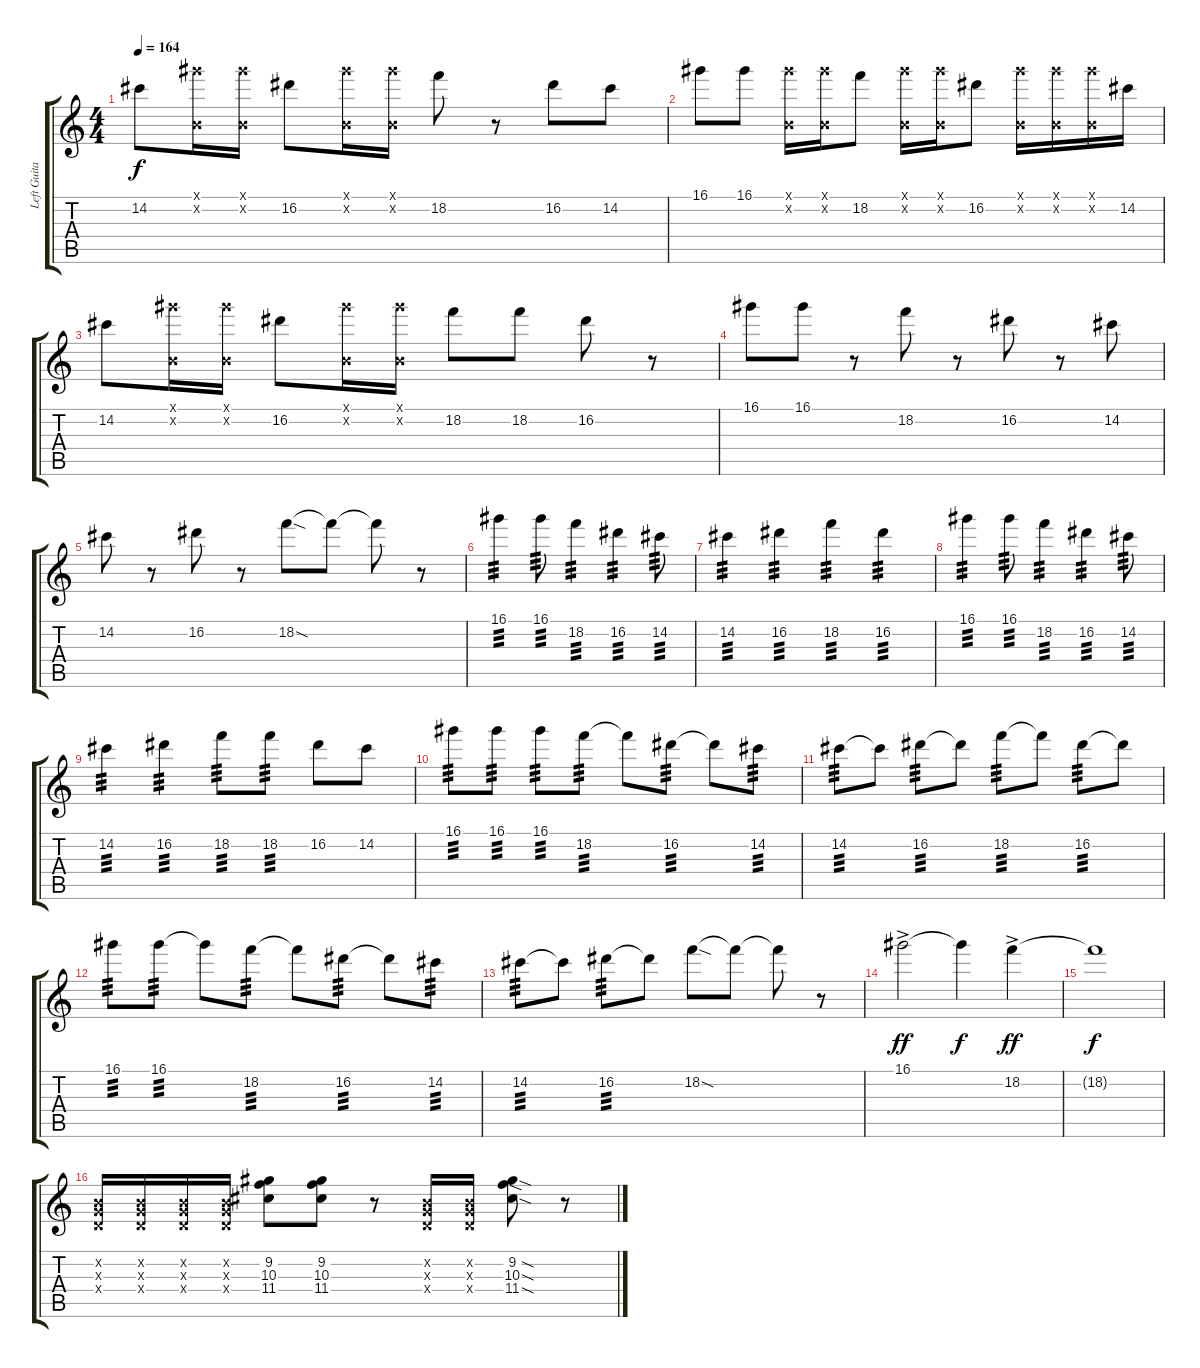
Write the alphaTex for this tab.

\track ("Left Guitar" "Left Guita") {instrument overdrivenguitar bank 255}
\staff {score tabs}
\tuning (E4 B3 G3 D3 A2 E2) {hide}
\ts (4 4)
\tempo 164
\clef g2
\ks c
14.2.8{dy f} (16.1{x} 0.2{x}).16 (16.1{x} 0.2{x}).16 16.2.8 (16.1{x} 0.2{x}).16 (16.1{x} 0.2{x}).16 18.2.8 r.8 16.2.8 14.2.8 |
16.1.8 16.1.8 (16.1{x} 0.2{x}).16 (16.1{x} 0.2{x}).16 18.2.8 (16.1{x} 0.2{x}).16 (16.1{x} 0.2{x}).16 16.2.8 (16.1{x} 0.2{x}).16 (16.1{x} 0.2{x}).16 (16.1{x} 0.2{x}).16 14.2.16 |
14.2.8 (16.1{x} 0.2{x}).16 (16.1{x} 0.2{x}).16 16.2.8 (16.1{x} 0.2{x}).16 (16.1{x} 0.2{x}).16 18.2.8 18.2.8 16.2.8 r.8 |
16.1.8 16.1.8 r.8 18.2.8 r.8 16.2.8 r.8 14.2.8 |
14.2.8 r.8 16.2.8 r.8 18.2{sod}.8 18.2{t}.8 18.2{t}.8 r.8 |
16.1.4{tp 3} 16.1.8{tp 3} 18.2.4{tp 3} 16.2.4{tp 3} 14.2.8{tp 3} |
14.2.4{tp 3} 16.2.4{tp 3} 18.2.4{tp 3} 16.2.4{tp 3} |
16.1.4{tp 3} 16.1.8{tp 3} 18.2.4{tp 3} 16.2.4{tp 3} 14.2.8{tp 3} |
14.2.4{tp 3} 16.2.4{tp 3} 18.2.8{tp 3} 18.2.8{tp 3} 16.2.8 14.2.8 |
16.1.8{tp 3} 16.1.8{tp 3} 16.1.8{tp 3} 18.2.8{tp 3} 18.2{t}.8 16.2.8{tp 3} 16.2{t}.8 14.2.8{tp 3} |
14.2.8{tp 3} 14.2{t}.8 16.2.8{tp 3} 16.2{t}.8 18.2.8{tp 3} 18.2{t}.8 16.2.8{tp 3} 16.2{t}.8 |
16.1.8{tp 3} 16.1.8{tp 3} 16.1{t}.8 18.2.8{tp 3} 18.2{t}.8 16.2.8{tp 3} 16.2{t}.8 14.2.8{tp 3} |
14.2.8{tp 3} 14.2{t}.8 16.2.8{tp 3} 16.2{t}.8 18.2{sod}.8 18.2{t}.8 18.2{t}.8 r.8 |
16.1{ac}.2{dy ff} 16.1{t}.4{dy f} 18.2{ac}.4{dy ff} |
18.2{t}.1{dy f} |
(0.2{x} 0.3{x} 0.4{x}).16 (0.2{x} 0.3{x} 0.4{x}).16 (0.2{x} 0.3{x} 0.4{x}).16 (0.2{x} 0.3{x} 0.4{x}).16 (9.2 10.3 11.4).8 (9.2 10.3 11.4).8 r.8 (0.2{x} 0.3{x} 0.4{x}).16 (0.2{x} 0.3{x} 0.4{x}).16 (9.2{sod} 10.3{sod} 11.4{sod}).8 r.8
